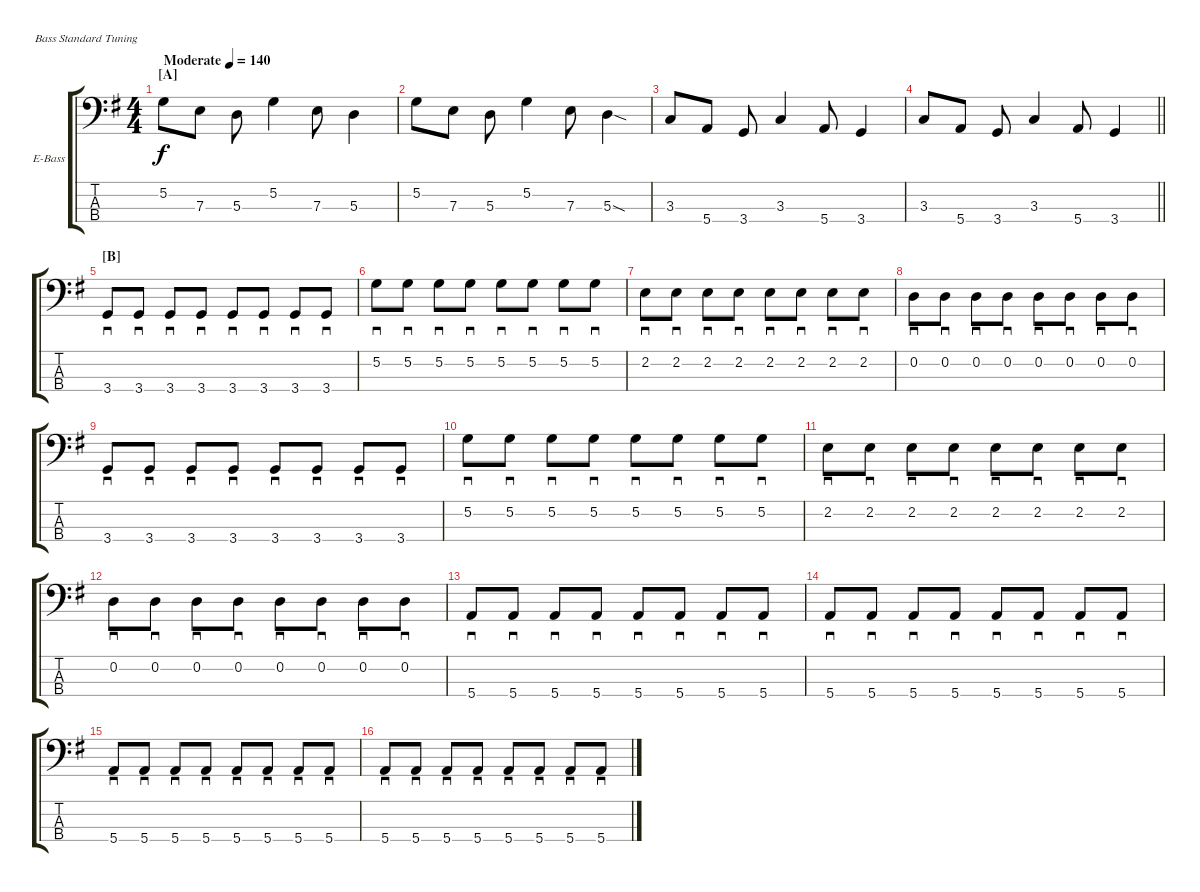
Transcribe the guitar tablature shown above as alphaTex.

\bracketExtendMode groupsimilarinstruments
\firstSystemTrackNameOrientation horizontal
\otherSystemsTrackNameOrientation horizontal
\track ("Nikolai Fraiture" "E-Bass") {instrument electricbasspick}
\staff {score tabs}
\tuning (G2 D2 A1 E1)
\ts (4 4)
\beaming (8 2 2 2 2)
\section ("A" "")
\tempo (140 "Moderate")
\clef f4
\ks g
5.2.8{dy f instrument electricbasspick} 7.3.8 5.3.8 5.2.4 7.3.8 5.3.4 |
5.2.8 7.3.8 5.3.8 5.2.4 7.3.8 5.3{sod}.4 |
3.3.8 5.4.8 3.4.8 3.3.4 5.4.8 3.4.4 |
\barLineRight lightlight
3.3.8 5.4.8 3.4.8 3.3.4 5.4.8 3.4.4 |
\section ("B" "")
3.4.8{sd} 3.4.8{sd} 3.4.8{sd} 3.4.8{sd} 3.4.8{sd} 3.4.8{sd} 3.4.8{sd} 3.4.8{sd} |
5.2.8{sd} 5.2.8{sd} 5.2.8{sd} 5.2.8{sd} 5.2.8{sd} 5.2.8{sd} 5.2.8{sd} 5.2.8{sd} |
2.2.8{sd} 2.2.8{sd} 2.2.8{sd} 2.2.8{sd} 2.2.8{sd} 2.2.8{sd} 2.2.8{sd} 2.2.8{sd} |
0.2.8{sd} 0.2.8{sd} 0.2.8{sd} 0.2.8{sd} 0.2.8{sd} 0.2.8{sd} 0.2.8{sd} 0.2.8{sd} |
3.4.8{sd} 3.4.8{sd} 3.4.8{sd} 3.4.8{sd} 3.4.8{sd} 3.4.8{sd} 3.4.8{sd} 3.4.8{sd} |
5.2.8{sd} 5.2.8{sd} 5.2.8{sd} 5.2.8{sd} 5.2.8{sd} 5.2.8{sd} 5.2.8{sd} 5.2.8{sd} |
2.2.8{sd} 2.2.8{sd} 2.2.8{sd} 2.2.8{sd} 2.2.8{sd} 2.2.8{sd} 2.2.8{sd} 2.2.8{sd} |
0.2.8{sd} 0.2.8{sd} 0.2.8{sd} 0.2.8{sd} 0.2.8{sd} 0.2.8{sd} 0.2.8{sd} 0.2.8{sd} |
5.4.8{sd} 5.4.8{sd} 5.4.8{sd} 5.4.8{sd} 5.4.8{sd} 5.4.8{sd} 5.4.8{sd} 5.4.8{sd} |
5.4.8{sd} 5.4.8{sd} 5.4.8{sd} 5.4.8{sd} 5.4.8{sd} 5.4.8{sd} 5.4.8{sd} 5.4.8{sd} |
5.4.8{sd} 5.4.8{sd} 5.4.8{sd} 5.4.8{sd} 5.4.8{sd} 5.4.8{sd} 5.4.8{sd} 5.4.8{sd} |
5.4.8{sd} 5.4.8{sd} 5.4.8{sd} 5.4.8{sd} 5.4.8{sd} 5.4.8{sd} 5.4.8{sd} 5.4.8{sd}
